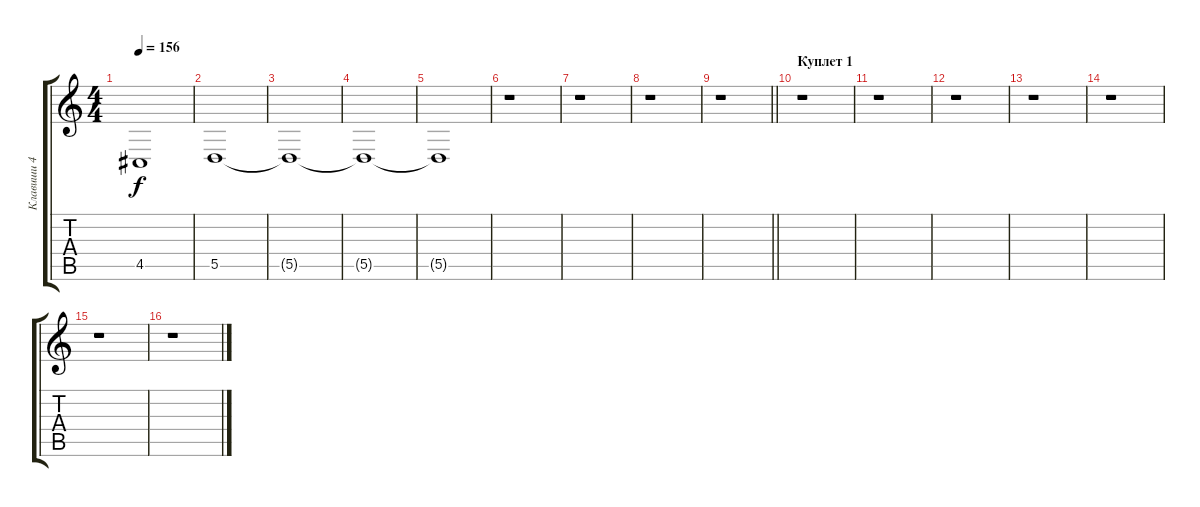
\track ("Клавиши 4" "Клавиши 4") {instrument churchorgan}
\staff {score tabs}
\tuning (E4 B3 G3 D3 A2 E2) {hide}
\ts (4 4)
\tempo 156
\clef g2
\ks c
4.5{t}.1{dy f} |
5.5.1 |
5.5{t}.1 |
5.5{t}.1 |
5.5{t}.1 |
r.1 |
r.1 |
r.1 |
\barLineRight lightlight
r.1 |
\section ("" "Куплет 1")
r.1 |
r.1 |
r.1 |
r.1 |
r.1 |
r.1 |
r.1
